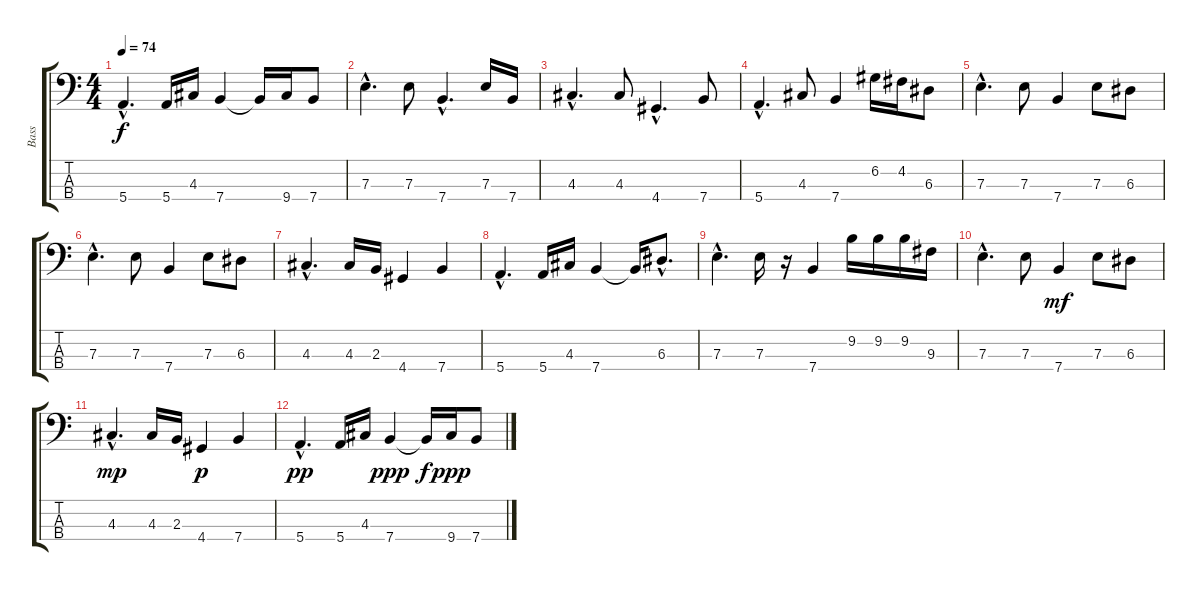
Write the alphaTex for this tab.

\track ("Bass" "Bass") {instrument electricbassfinger}
\staff {score tabs}
\tuning (G2 D2 A1 E1) {hide}
\ts (4 4)
\tempo 74
\clef f4
\ks c
5.4{hac}.4{d dy f} 5.4.16 4.3.16 7.4.4 7.4{t}.16 9.4.16 7.4.8 |
7.3{hac}.4{d} 7.3.8 7.4{hac}.4{d} 7.3.16 7.4.16 |
4.3{hac}.4{d} 4.3.8 4.4{hac}.4{d} 7.4.8 |
5.4{hac}.4{d} 4.3.8 7.4.4 6.2.16 4.2.16 6.3.8 |
7.3{hac}.4{d} 7.3.8 7.4.4 7.3.8 6.3.8 |
7.3{hac}.4{d} 7.3.8 7.4.4 7.3.8 6.3.8 |
4.3{hac}.4{d} 4.3.16 2.3.16 4.4.4 7.4.4 |
5.4{hac}.4{d} 5.4.16 4.3.16 7.4.4 7.4{t}.16 6.3{hac}.8{d} |
7.3{hac}.4{d} 7.3.16 r.16 7.4.4 9.2.16 9.2.16 9.2.16 9.3.16 |
7.3{hac}.4{d} 7.3.8 7.4.4{dy mf} 7.3.8 6.3.8 |
4.3{hac}.4{d dy mp} 4.3.16 2.3.16 4.4.4{dy p} 7.4.4 |
5.4{hac}.4{d dy pp} 5.4.16 4.3.16 7.4.4{dy ppp} 7.4{t}.16{dy f} 9.4.16{dy ppp} 7.4.8
